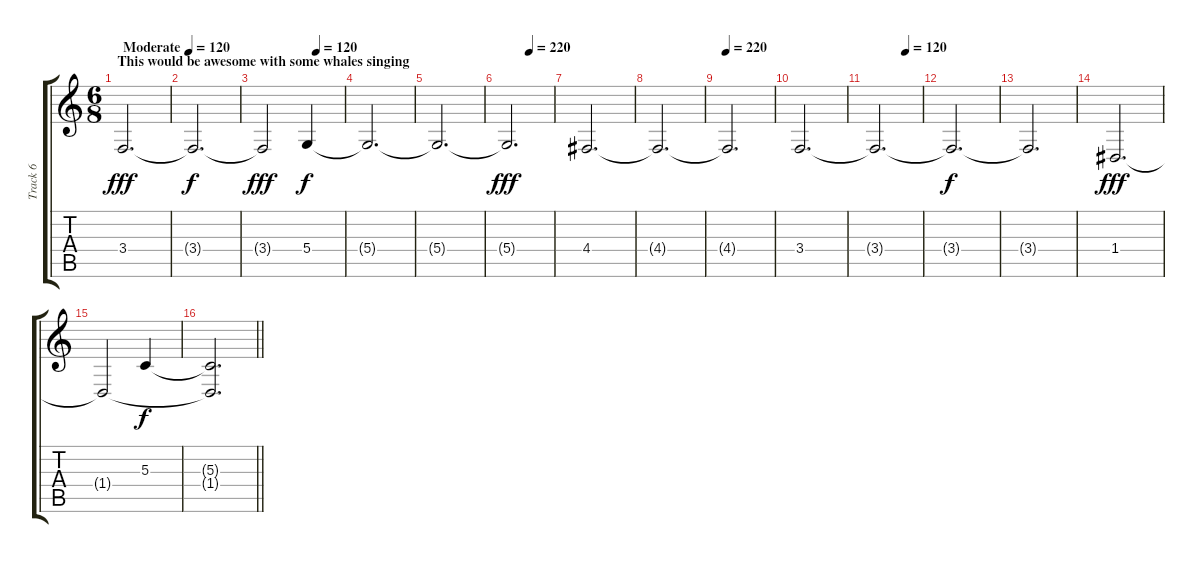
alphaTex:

\track ("Track 6" "Track 6") {instrument seashore}
\staff {score tabs}
\tuning (E4 B3 G3 D3 A2 E2) {hide}
\ts (6 8)
\section ("" "This would be awesome with some whales singing")
\tempo (120 "Moderate")
\tempo 220
\tempo (120 "Moderate")
\clef g2
\ks c
3.4.2{d dy fff instrument seashore} |
3.4{t}.2{d dy f} |
\tempo (120 0.6666666666666666)
3.4{t}.2{dy fff} 5.4.4{dy f} |
5.4{t}.2{d} |
5.4{t}.2{d} |
\tempo (220 0.5)
5.4{t}.2{d dy fff} |
4.4.2{d} |
4.4{t}.2{d} |
\tempo 220
4.4{t}.2{d} |
3.4.2{d} |
\tempo (120 0.6666666666666666)
3.4{t}.2{d} |
3.4{t}.2{d dy f} |
3.4{t}.2{d} |
1.4.2{d dy fff} |
1.4{t}.2 5.3.4{dy f} |
\barLineRight lightlight
(5.3{t} 1.4{t}).2{d}
